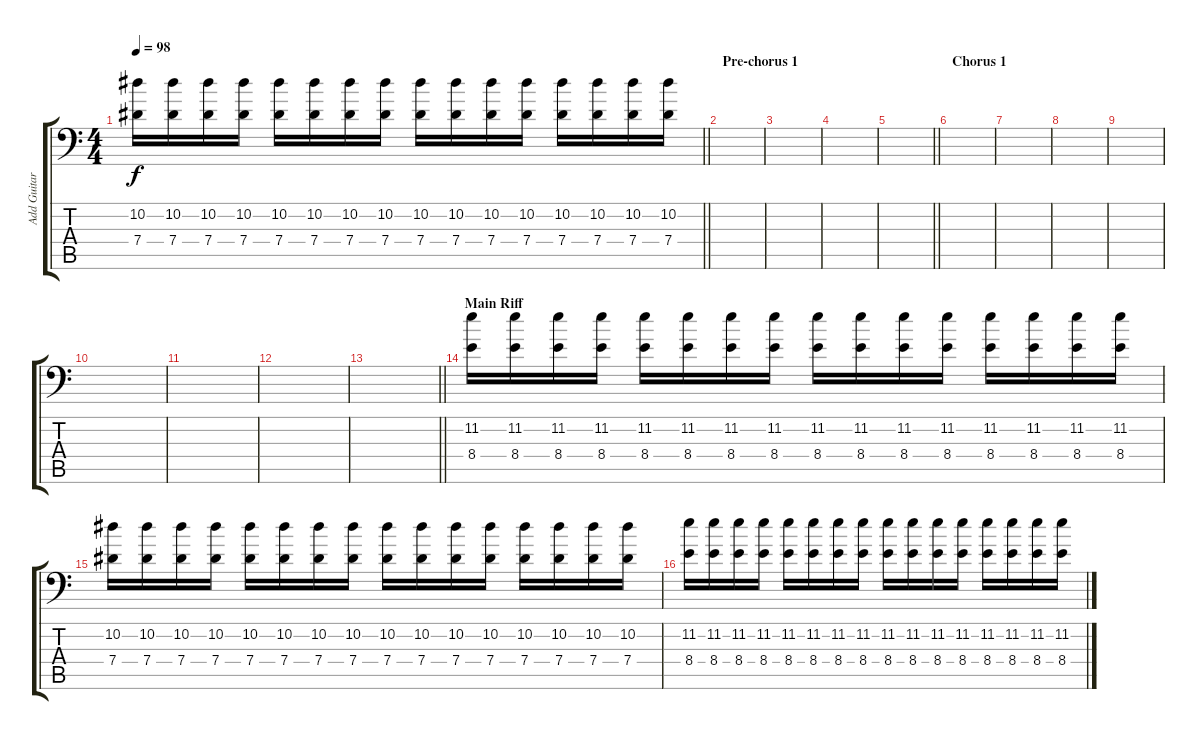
\track ("Add Guitar" "Add Guitar") {instrument distortionguitar}
\staff {score tabs}
\tuning (Bb3 F3 Db3 Ab2 Eb2 Ab1) {hide}
\ts (4 4)
\tempo 98
\clef f4
\barLineRight lightlight
\ks c
(10.2 7.4).16{dy f} (10.2 7.4).16 (10.2 7.4).16 (10.2 7.4).16 (10.2 7.4).16 (10.2 7.4).16 (10.2 7.4).16 (10.2 7.4).16 (10.2 7.4).16 (10.2 7.4).16 (10.2 7.4).16 (10.2 7.4).16 (10.2 7.4).16 (10.2 7.4).16 (10.2 7.4).16 (10.2 7.4).16 |
\section ("" "Pre-chorus 1")
|
|
|
\barLineRight lightlight
|
\section ("" "Chorus 1")
|
|
|
|
|
|
|
\barLineRight lightlight
|
\section ("" "Main Riff")
(11.2 8.4).16 (11.2 8.4).16 (11.2 8.4).16 (11.2 8.4).16 (11.2 8.4).16 (11.2 8.4).16 (11.2 8.4).16 (11.2 8.4).16 (11.2 8.4).16 (11.2 8.4).16 (11.2 8.4).16 (11.2 8.4).16 (11.2 8.4).16 (11.2 8.4).16 (11.2 8.4).16 (11.2 8.4).16 |
(10.2 7.4).16 (10.2 7.4).16 (10.2 7.4).16 (10.2 7.4).16 (10.2 7.4).16 (10.2 7.4).16 (10.2 7.4).16 (10.2 7.4).16 (10.2 7.4).16 (10.2 7.4).16 (10.2 7.4).16 (10.2 7.4).16 (10.2 7.4).16 (10.2 7.4).16 (10.2 7.4).16 (10.2 7.4).16 |
(11.2 8.4).16 (11.2 8.4).16 (11.2 8.4).16 (11.2 8.4).16 (11.2 8.4).16 (11.2 8.4).16 (11.2 8.4).16 (11.2 8.4).16 (11.2 8.4).16 (11.2 8.4).16 (11.2 8.4).16 (11.2 8.4).16 (11.2 8.4).16 (11.2 8.4).16 (11.2 8.4).16 (11.2 8.4).16
